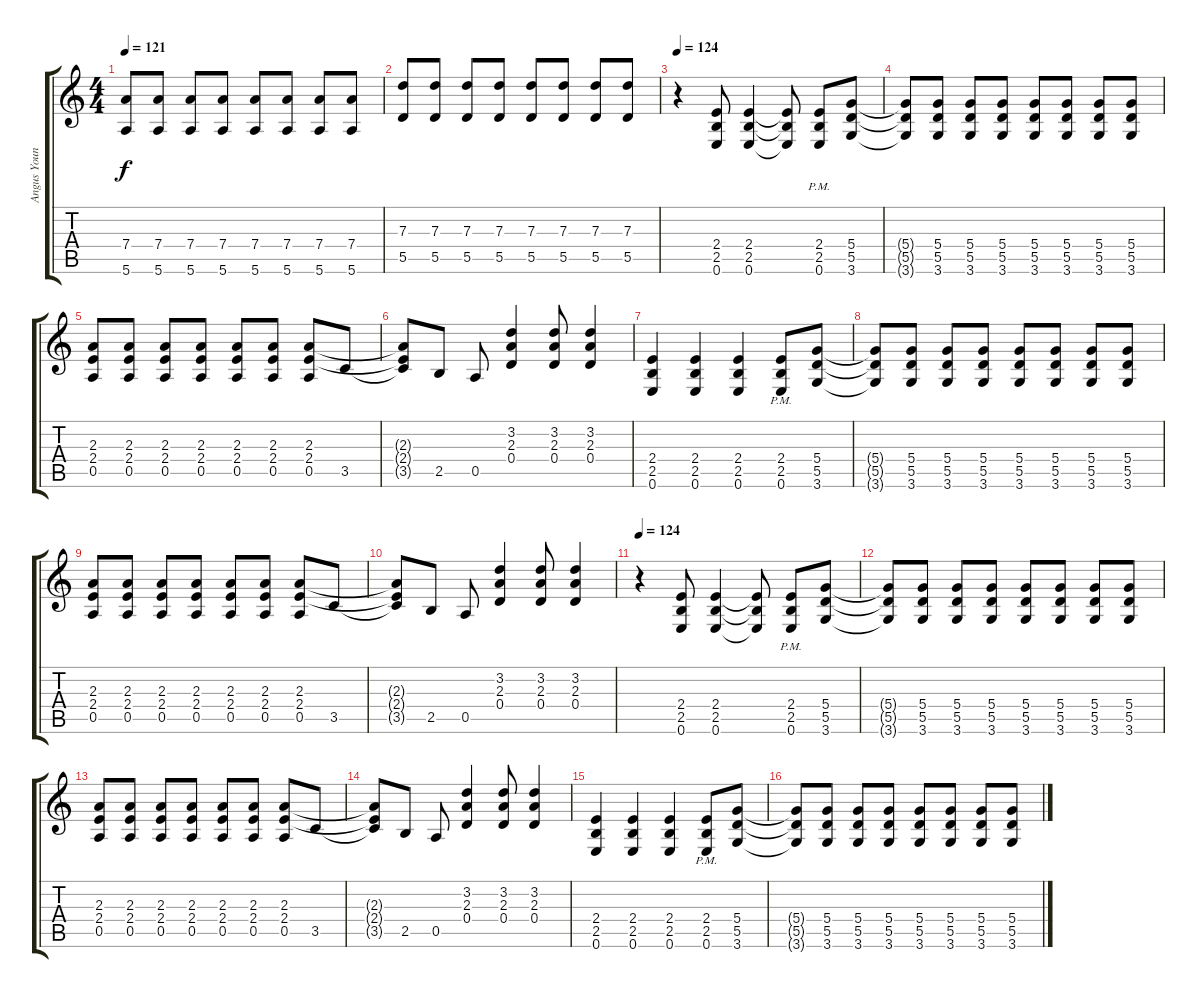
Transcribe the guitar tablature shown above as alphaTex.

\track ("Angus Young   (First guitar)" "Angus Youn") {instrument overdrivenguitar}
\staff {score tabs}
\tuning (E4 B3 G3 D3 A2 E2) {hide}
\ts (4 4)
\tempo 121
\clef g2
\ks c
(7.4 5.6).8{dy f} (7.4 5.6).8 (7.4 5.6).8 (7.4 5.6).8 (7.4 5.6).8 (7.4 5.6).8 (7.4 5.6).8 (7.4 5.6).8 |
(7.3 5.5).8 (7.3 5.5).8 (7.3 5.5).8 (7.3 5.5).8 (7.3 5.5).8 (7.3 5.5).8 (7.3 5.5).8 (7.3 5.5).8 |
\tempo 124
r.4 (2.4 2.5 0.6).8 (2.4 2.5 0.6).4 (2.4{t} 2.5{t} 0.6{t}).8 (2.4 2.5{pm} 0.6{pm}).8 (5.4 5.5 3.6).8 |
(5.4{t} 5.5{t} 3.6{t}).8 (5.4 5.5 3.6).8 (5.4 5.5 3.6).8 (5.4 5.5 3.6).8 (5.4 5.5 3.6).8 (5.4 5.5 3.6).8 (5.4 5.5 3.6).8 (5.4 5.5 3.6).8 |
(2.3 2.4 0.5).8 (2.3 2.4 0.5).8 (2.3 2.4 0.5).8 (2.3 2.4 0.5).8 (2.3 2.4 0.5).8 (2.3 2.4 0.5).8 (2.3 2.4 0.5).8 3.5.8 |
(2.3{t} 2.4{t} 3.5{t}).8 2.5.8 0.5.8 (3.2 2.3 0.4).4 (3.2 2.3 0.4).8 (3.2 2.3 0.4).4 |
(2.4 2.5 0.6).4 (2.4 2.5 0.6).4 (2.4 2.5 0.6).4 (2.4 2.5{pm} 0.6{pm}).8 (5.4 5.5 3.6).8 |
(5.4{t} 5.5{t} 3.6{t}).8 (5.4 5.5 3.6).8 (5.4 5.5 3.6).8 (5.4 5.5 3.6).8 (5.4 5.5 3.6).8 (5.4 5.5 3.6).8 (5.4 5.5 3.6).8 (5.4 5.5 3.6).8 |
(2.3 2.4 0.5).8 (2.3 2.4 0.5).8 (2.3 2.4 0.5).8 (2.3 2.4 0.5).8 (2.3 2.4 0.5).8 (2.3 2.4 0.5).8 (2.3 2.4 0.5).8 3.5.8 |
(2.3{t} 2.4{t} 3.5{t}).8 2.5.8 0.5.8 (3.2 2.3 0.4).4 (3.2 2.3 0.4).8 (3.2 2.3 0.4).4 |
\tempo 124
r.4 (2.4 2.5 0.6).8 (2.4 2.5 0.6).4 (2.4{t} 2.5{t} 0.6{t}).8 (2.4 2.5{pm} 0.6{pm}).8 (5.4 5.5 3.6).8 |
(5.4{t} 5.5{t} 3.6{t}).8 (5.4 5.5 3.6).8 (5.4 5.5 3.6).8 (5.4 5.5 3.6).8 (5.4 5.5 3.6).8 (5.4 5.5 3.6).8 (5.4 5.5 3.6).8 (5.4 5.5 3.6).8 |
(2.3 2.4 0.5).8 (2.3 2.4 0.5).8 (2.3 2.4 0.5).8 (2.3 2.4 0.5).8 (2.3 2.4 0.5).8 (2.3 2.4 0.5).8 (2.3 2.4 0.5).8 3.5.8 |
(2.3{t} 2.4{t} 3.5{t}).8 2.5.8 0.5.8 (3.2 2.3 0.4).4 (3.2 2.3 0.4).8 (3.2 2.3 0.4).4 |
(2.4 2.5 0.6).4 (2.4 2.5 0.6).4 (2.4 2.5 0.6).4 (2.4 2.5{pm} 0.6{pm}).8 (5.4 5.5 3.6).8 |
(5.4{t} 5.5{t} 3.6{t}).8 (5.4 5.5 3.6).8 (5.4 5.5 3.6).8 (5.4 5.5 3.6).8 (5.4 5.5 3.6).8 (5.4 5.5 3.6).8 (5.4 5.5 3.6).8 (5.4 5.5 3.6).8
